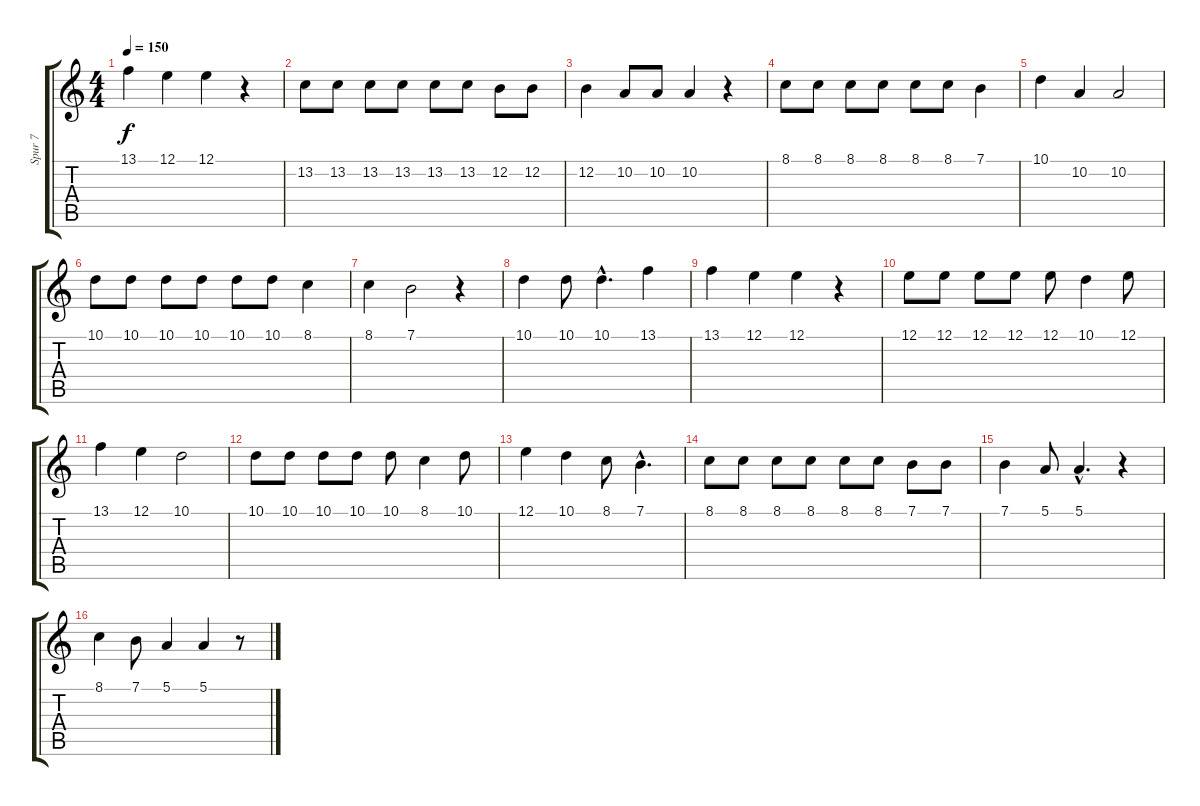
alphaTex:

\track ("Spur 7" "Spur 7") {instrument lead1square}
\staff {score tabs}
\tuning (E4 B3 G3 D3 A2 E2) {hide}
\ts (4 4)
\tempo 150
\clef g2
\ks c
13.1.4{dy f} 12.1.4 12.1.4 r.4 |
13.2.8 13.2.8 13.2.8 13.2.8 13.2.8 13.2.8 12.2.8 12.2.8 |
12.2.4 10.2.8 10.2.8 10.2.4 r.4 |
8.1.8 8.1.8 8.1.8 8.1.8 8.1.8 8.1.8 7.1.4 |
10.1.4 10.2.4 10.2.2 |
10.1.8 10.1.8 10.1.8 10.1.8 10.1.8 10.1.8 8.1.4 |
8.1.4 7.1.2 r.4 |
10.1.4 10.1.8 10.1{hac}.4{d} 13.1.4 |
13.1.4 12.1.4 12.1.4 r.4 |
12.1.8 12.1.8 12.1.8 12.1.8 12.1.8 10.1.4 12.1.8 |
13.1.4 12.1.4 10.1.2 |
10.1.8 10.1.8 10.1.8 10.1.8 10.1.8 8.1.4 10.1.8 |
12.1.4 10.1.4 8.1.8 7.1{hac}.4{d} |
8.1.8 8.1.8 8.1.8 8.1.8 8.1.8 8.1.8 7.1.8 7.1.8 |
7.1.4 5.1.8 5.1{hac}.4{d} r.4 |
8.1.4 7.1.8 5.1.4 5.1.4 r.8
